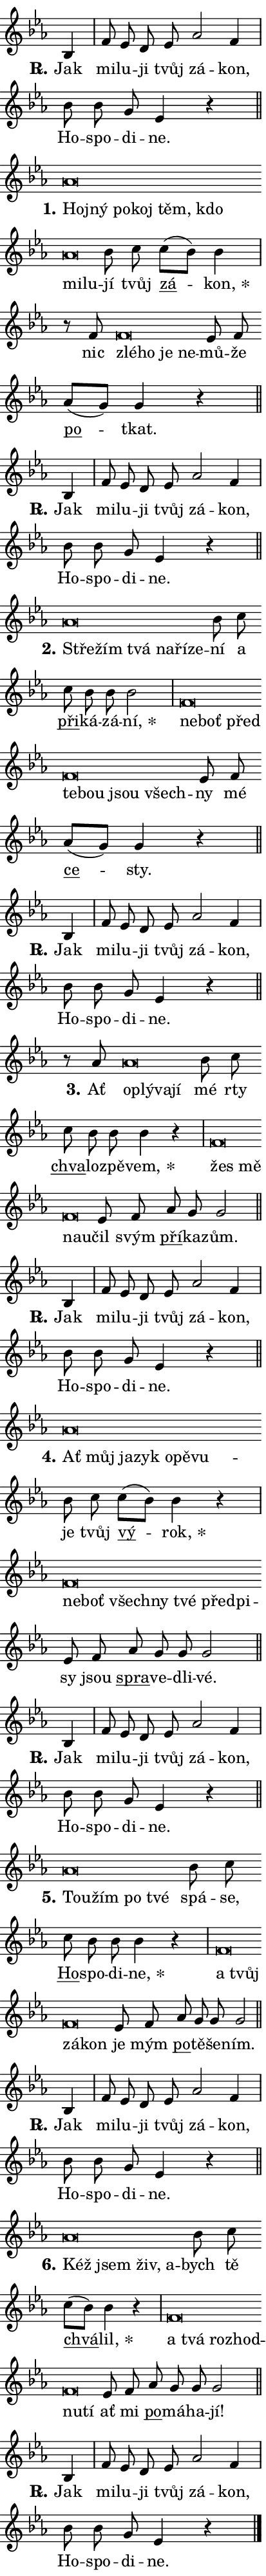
\version "2.24.0"
\header { tagline = "" }
\paper {
  indent = 0\cm
  top-margin = 0\cm
  right-margin = 0.13\cm % to fit lyric hyphens
  bottom-margin = 0\cm
  left-margin = 0\cm
  paper-width = 7\cm
  page-breaking = #ly:one-page-breaking
  system-system-spacing.basic-distance = #11
  score-system-spacing.basic-distance = #11
  ragged-last = ##f
}


%% Author: Thomas Morley
%% https://lists.gnu.org/archive/html/lilypond-user/2020-05/msg00002.html
#(define (line-position grob)
"Returns position of @var[grob} in current system:
   @code{'start}, if at first time-step
   @code{'end}, if at last time-step
   @code{'middle} otherwise
"
  (let* ((col (ly:item-get-column grob))
         (ln (ly:grob-object col 'left-neighbor))
         (rn (ly:grob-object col 'right-neighbor))
         (col-to-check-left (if (ly:grob? ln) ln col))
         (col-to-check-right (if (ly:grob? rn) rn col))
         (break-dir-left
           (and
             (ly:grob-property col-to-check-left 'non-musical #f)
             (ly:item-break-dir col-to-check-left)))
         (break-dir-right
           (and
             (ly:grob-property col-to-check-right 'non-musical #f)
             (ly:item-break-dir col-to-check-right))))
        (cond ((eqv? 1 break-dir-left) 'start)
              ((eqv? -1 break-dir-right) 'end)
              (else 'middle))))

#(define (tranparent-at-line-position vctor)
  (lambda (grob)
  "Relying on @code{line-position} select the relevant enry from @var{vctor}.
Used to determine transparency,"
    (case (line-position grob)
      ((end) (not (vector-ref vctor 0)))
      ((middle) (not (vector-ref vctor 1)))
      ((start) (not (vector-ref vctor 2))))))

noteHeadBreakVisibility =
#(define-music-function (break-visibility)(vector?)
"Makes @code{NoteHead}s transparent relying on @var{break-visibility}"
#{
  \override NoteHead.transparent =
    #(tranparent-at-line-position break-visibility)
#})

#(define delete-ledgers-for-transparent-note-heads
  (lambda (grob)
    "Reads whether a @code{NoteHead} is transparent.
If so this @code{NoteHead} is removed from @code{'note-heads} from
@var{grob}, which is supposed to be @code{LedgerLineSpanner}.
As a result ledgers are not printed for this @code{NoteHead}"
    (let* ((nhds-array (ly:grob-object grob 'note-heads))
           (nhds-list
             (if (ly:grob-array? nhds-array)
                 (ly:grob-array->list nhds-array)
                 '()))
           ;; Relies on the transparent-property being done before
           ;; Staff.LedgerLineSpanner.after-line-breaking is executed.
           ;; This is fragile ...
           (to-keep
             (remove
               (lambda (nhd)
                 (ly:grob-property nhd 'transparent #f))
               nhds-list)))
      ;; TODO find a better method to iterate over grob-arrays, similiar
      ;; to filter/remove etc for lists
      ;; For now rebuilt from scratch
      (set! (ly:grob-object grob 'note-heads)  '())
      (for-each
        (lambda (nhd)
          (ly:pointer-group-interface::add-grob grob 'note-heads nhd))
        to-keep))))

squashNotes = {
  \override NoteHead.X-extent = #'(-0.2 . 0.2)
  \override NoteHead.Y-extent = #'(-0.75 . 0)
  \override NoteHead.stencil =
    #(lambda (grob)
       (let ((pos (ly:grob-property grob 'staff-position)))
         (begin
           (if (< pos -7) (display "ERROR: Lower brevis then expected\n") (display "OK: Expected brevis position\n"))
           (if (<= pos -6) ly:text-interface::print ly:note-head::print))))
}
unSquashNotes = {
  \revert NoteHead.X-extent
  \revert NoteHead.Y-extent
  \revert NoteHead.stencil
}

hideNotes = \noteHeadBreakVisibility #begin-of-line-visible
unHideNotes = \noteHeadBreakVisibility #all-visible

% work-around for resetting accidentals
% https://lilypond.org/doc/v2.23/Documentation/notation/displaying-rhythms#unmetered-music
cadenzaMeasure = {
  \cadenzaOff
  \partial 1024 s1024
  \cadenzaOn
}

#(define-markup-command (accent layout props text) (markup?)
  "Underline accented syllable"
  (interpret-markup layout props
    #{\markup \override #'(offset . 4.3) \underline { #text }#}))

responsum = \markup \concat {
  "R" \hspace #-1.05 \path #0.1 #'((moveto 0 0.07) (lineto 0.9 0.8)) \hspace #0.05 "."
}

spaceSize = #0.6828661417322834 % exact space size for TeX Gyre Schola

\layout {
  \context {
    \Staff
    \remove "Time_signature_engraver"
    \override LedgerLineSpanner.after-line-breaking = #delete-ledgers-for-transparent-note-heads
  }
  \context {
    \Lyrics {
      \override LyricSpace.minimum-distance = \spaceSize
      \override LyricText.font-name = #"TeX Gyre Schola"
      \override LyricText.font-size = 1
      \override StanzaNumber.font-name = #"TeX Gyre Schola Bold"
      \override StanzaNumber.font-size = 1
    }
  }
  \context {
    \Score 
    \override NoteHead.text =
      #(lambda (grob) 
        (let ((pos (ly:grob-property grob 'staff-position)))
          #{\markup {
            \combine
              \halign #-0.55 \raise #(if (= pos -6) 0 0.5) \override #'(thickness . 2) \draw-line #'(3.2 . 0)
              \musicglyph "noteheads.sM1"
          }#}))
  }
}

% magnetic-lyrics.ily
%
%   written by
%     Jean Abou Samra <jean@abou-samra.fr>
%     Werner Lemberg <wl@gnu.org>
%
%   adapted by
%     Jiri Hon <jiri.hon@gmail.com>
%
% Version 2022-Apr-15

% https://www.mail-archive.com/lilypond-user@gnu.org/msg149350.html

#(define (Left_hyphen_pointer_engraver context)
   "Collect syllable-hyphen-syllable occurrences in lyrics and store
them in properties.  This engraver only looks to the left.  For
example, if the lyrics input is @code{foo -- bar}, it does the
following.

@itemize @bullet
@item
Set the @code{text} property of the @code{LyricHyphen} grob between
@q{foo} and @q{bar} to @code{foo}.

@item
Set the @code{left-hyphen} property of the @code{LyricText} grob with
text @q{foo} to the @code{LyricHyphen} grob between @q{foo} and
@q{bar}.
@end itemize

Use this auxiliary engraver in combination with the
@code{lyric-@/text::@/apply-@/magnetic-@/offset!} hook."
   (let ((hyphen #f)
         (text #f))
     (make-engraver
      (acknowledgers
       ((lyric-syllable-interface engraver grob source-engraver)
        (set! text grob)))
      (end-acknowledgers
       ((lyric-hyphen-interface engraver grob source-engraver)
        ;(when (not (grob::has-interface grob 'lyric-space-interface))
          (set! hyphen grob)));)
      ((stop-translation-timestep engraver)
       (when (and text hyphen)
         (ly:grob-set-object! text 'left-hyphen hyphen))
       (set! text #f)
       (set! hyphen #f)))))

#(define (lyric-text::apply-magnetic-offset! grob)
   "If the space between two syllables is less than the value in
property @code{LyricText@/.details@/.squash-threshold}, move the right
syllable to the left so that it gets concatenated with the left
syllable.

Use this function as a hook for
@code{LyricText@/.after-@/line-@/breaking} if the
@code{Left_@/hyphen_@/pointer_@/engraver} is active."
   (let ((hyphen (ly:grob-object grob 'left-hyphen #f)))
     (when hyphen
       (let ((left-text (ly:spanner-bound hyphen LEFT)))
         (when (grob::has-interface left-text 'lyric-syllable-interface)
           (let* ((common (ly:grob-common-refpoint grob left-text X))
                  (this-x-ext (ly:grob-extent grob common X))
                  (left-x-ext
                   (begin
                     ;; Trigger magnetism for left-text.
                     (ly:grob-property left-text 'after-line-breaking)
                     (ly:grob-extent left-text common X)))
                  ;; `delta` is the gap width between two syllables.
                  (delta (- (interval-start this-x-ext)
                            (interval-end left-x-ext)))
                  (details (ly:grob-property grob 'details))
                  (threshold (assoc-get 'squash-threshold details 0.2)))
             (when (< delta threshold)
               (let* (;; We have to manipulate the input text so that
                      ;; ligatures crossing syllable boundaries are not
                      ;; disabled.  For languages based on the Latin
                      ;; script this is essentially a beautification.
                      ;; However, for non-Western scripts it can be a
                      ;; necessity.
                      (lt (ly:grob-property left-text 'text))
                      (rt (ly:grob-property grob 'text))
                      (is-space (grob::has-interface hyphen 'lyric-space-interface))
                      (space (if is-space " " ""))
                      (extra-delta (if is-space spaceSize 0))
                      ;; Append new syllable.
                      (ltrt-space (if (and (string? lt) (string? rt))
                                (string-append lt space rt)
                                (make-concat-markup (list lt space rt))))
                      ;; Right-align `ltrt` to the right side.
                      (ltrt-space-markup (grob-interpret-markup
                               grob
                               (make-translate-markup
                                (cons (interval-length this-x-ext) 0)
                                (make-right-align-markup ltrt-space)))))
                 (begin
                   ;; Don't print `left-text`.
                   (ly:grob-set-property! left-text 'stencil #f)
                   ;; Set text and stencil (which holds all collected
                   ;; syllables so far) and shift it to the left.
                   (ly:grob-set-property! grob 'text ltrt-space)
                   (ly:grob-set-property! grob 'stencil ltrt-space-markup)
                   (ly:grob-translate-axis! grob (- (- delta extra-delta)) X))))))))))


#(define (lyric-hyphen::displace-bounds-first grob)
   ;; Make very sure this callback isn't triggered too early.
   (let ((left (ly:spanner-bound grob LEFT))
         (right (ly:spanner-bound grob RIGHT)))
     (ly:grob-property left 'after-line-breaking)
     (ly:grob-property right 'after-line-breaking)
     (ly:lyric-hyphen::print grob)))

squashThreshold = #0.4

\layout {
  \context {
    \Lyrics
    \consists #Left_hyphen_pointer_engraver
    \override LyricText.after-line-breaking =
      #lyric-text::apply-magnetic-offset!
    \override LyricHyphen.stencil = #lyric-hyphen::displace-bounds-first
    \override LyricText.details.squash-threshold = \squashThreshold
    \override LyricHyphen.minimum-distance = 0
    \override LyricHyphen.minimum-length = \squashThreshold
  }
}

squashText = \override LyricText.details.squash-threshold = 9999
unSquashText = \override LyricText.details.squash-threshold = \squashThreshold

leftText = \override LyricText.self-alignment-X = #LEFT
unLeftText = \revert LyricText.self-alignment-X

starOffset = #(lambda (grob) 
                (let ((x_offset (ly:self-alignment-interface::aligned-on-x-parent grob)))
                  (if (= x_offset 0) 0 (+ x_offset 1.2))))

star = #(define-music-function (syllable)(string?)
"Append star separator at the end of a syllable"
#{
  \once \override LyricText.X-offset = #starOffset
  \lyricmode { \markup {
    #syllable
    \override #'((font-name . "TeX Gyre Schola Bold")) \hspace #0.2 \lower #0.65 \larger "*"
  } }
#})

starAccent = #(define-music-function (syllable)(string?)
"Append star separator at the end of a syllable and make accent"
#{
  \once \override LyricText.X-offset = #starOffset
  \lyricmode { \markup {
    \accent #syllable
    \override #'((font-name . "TeX Gyre Schola Bold")) \hspace #0.2 \lower #0.65 \larger "*"
  } }
#})

breath = #(define-music-function (syllable)(string?)
"Append breathing indicator at the end of a syllable"
#{
  \lyricmode { \markup { #syllable "+" } }
#})

optionalBreath = #(define-music-function (syllable)(string?)
"Append optional breathing indicator at the end of a syllable"
#{
  \lyricmode { \markup { #syllable "(+)" } }
#})


\score {
    <<
        \new Voice = "melody" { \cadenzaOn \key es \major \relative { bes4 \cadenzaMeasure \bar "|" f'8 es d es as2 f4 \cadenzaMeasure \bar "|" bes8 bes g es4 r \cadenzaMeasure \bar "||" \break } }
        \new Lyrics \lyricsto "melody" { \lyricmode { \set stanza = \responsum
Jak mi -- lu -- ji tvůj zá -- kon, Ho -- spo -- di -- ne. } }
    >>
    \layout {}
}

\score {
    <<
        \new Voice = "melody" { \cadenzaOn \key es \major \relative { \squashNotes as'\breve*1/16 \hideNotes \breve*1/16 \bar "" \breve*1/16 \bar "" \breve*1/16 \bar "" \breve*1/16 \bar "" \breve*1/16 \bar "" \breve*1/16 \breve*1/16 \bar "" \unHideNotes \unSquashNotes bes8 c \bar "" c[( bes)] bes4 \cadenzaMeasure \bar "|" r8 f8 \squashNotes f\breve*1/16 \hideNotes \breve*1/16 \bar "" \breve*1/16 \breve*1/16 \bar "" \unHideNotes \unSquashNotes es8 f \bar "" as[( g)] g4 r \cadenzaMeasure \bar "||" \break } }
        \new Lyrics \lyricsto "melody" { \lyricmode { \set stanza = "1."
\leftText Hoj -- \squashText ný po -- koj těm, kdo mi -- lu -- \unLeftText \unSquashText jí tvůj \markup \accent zá -- \star kon, nic \leftText zlé -- \squashText ho je ne -- \unLeftText \unSquashText mů -- že \markup \accent po -- tkat. } }
    >>
    \layout {}
}

\score {
    <<
        \new Voice = "melody" { \cadenzaOn \key es \major \relative { bes4 \cadenzaMeasure \bar "|" f'8 es d es as2 f4 \cadenzaMeasure \bar "|" bes8 bes g es4 r \cadenzaMeasure \bar "||" \break } }
        \new Lyrics \lyricsto "melody" { \lyricmode { \set stanza = \responsum
Jak mi -- lu -- ji tvůj zá -- kon, Ho -- spo -- di -- ne. } }
    >>
    \layout {}
}

\score {
    <<
        \new Voice = "melody" { \cadenzaOn \key es \major \relative { \squashNotes as'\breve*1/16 \hideNotes \breve*1/16 \bar "" \breve*1/16 \bar "" \breve*1/16 \bar "" \breve*1/16 \breve*1/16 \bar "" \unHideNotes \unSquashNotes bes8 c \bar "" c bes bes bes2 \cadenzaMeasure \bar "|" \squashNotes f\breve*1/16 \hideNotes \breve*1/16 \bar "" \breve*1/16 \bar "" \breve*1/16 \bar "" \breve*1/16 \bar "" \breve*1/16 \breve*1/16 \bar "" \unHideNotes \unSquashNotes es8 f \bar "" as[( g)] g4 r \cadenzaMeasure \bar "||" \break } }
        \new Lyrics \lyricsto "melody" { \lyricmode { \set stanza = "2."
\leftText Stře -- \squashText žím tvá na -- ří -- ze -- \unLeftText \unSquashText ní a \markup \accent při -- ká -- zá -- \star ní, \leftText ne -- \squashText boť před te -- bou jsou všech -- \unLeftText \unSquashText ny mé \markup \accent ce -- sty. } }
    >>
    \layout {}
}

\score {
    <<
        \new Voice = "melody" { \cadenzaOn \key es \major \relative { bes4 \cadenzaMeasure \bar "|" f'8 es d es as2 f4 \cadenzaMeasure \bar "|" bes8 bes g es4 r \cadenzaMeasure \bar "||" \break } }
        \new Lyrics \lyricsto "melody" { \lyricmode { \set stanza = \responsum
Jak mi -- lu -- ji tvůj zá -- kon, Ho -- spo -- di -- ne. } }
    >>
    \layout {}
}

\score {
    <<
        \new Voice = "melody" { \cadenzaOn \key es \major \relative { r8 as'8 \squashNotes as\breve*1/16 \hideNotes \breve*1/16 \breve*1/16 \bar "" \unHideNotes \unSquashNotes bes8 c \bar "" c bes bes bes4 r \cadenzaMeasure \bar "|" \squashNotes f\breve*1/16 \hideNotes \breve*1/16 \bar "" \breve*1/16 \breve*1/16 \bar "" \unHideNotes \unSquashNotes es8 f \bar "" as g g2 \cadenzaMeasure \bar "||" \break } }
        \new Lyrics \lyricsto "melody" { \lyricmode { \set stanza = "3."
Ať \leftText oplý -- \squashText va -- jí \unLeftText \unSquashText mé rty \markup \accent chva -- lo -- zpě -- \star vem, \leftText žes \squashText mě na -- u -- \unLeftText \unSquashText čil svým \markup \accent pří -- ka -- zům. } }
    >>
    \layout {}
}

\score {
    <<
        \new Voice = "melody" { \cadenzaOn \key es \major \relative { bes4 \cadenzaMeasure \bar "|" f'8 es d es as2 f4 \cadenzaMeasure \bar "|" bes8 bes g es4 r \cadenzaMeasure \bar "||" \break } }
        \new Lyrics \lyricsto "melody" { \lyricmode { \set stanza = \responsum
Jak mi -- lu -- ji tvůj zá -- kon, Ho -- spo -- di -- ne. } }
    >>
    \layout {}
}

\score {
    <<
        \new Voice = "melody" { \cadenzaOn \key es \major \relative { \squashNotes as'\breve*1/16 \hideNotes \breve*1/16 \bar "" \breve*1/16 \bar "" \breve*1/16 \bar "" \breve*1/16 \bar "" \breve*1/16 \breve*1/16 \bar "" \unHideNotes \unSquashNotes bes8 c \bar "" c[( bes)] bes4 r \cadenzaMeasure \bar "|" \squashNotes f\breve*1/16 \hideNotes \breve*1/16 \bar "" \breve*1/16 \bar "" \breve*1/16 \bar "" \breve*1/16 \bar "" \breve*1/16 \breve*1/16 \bar "" \unHideNotes \unSquashNotes es8 f \bar "" as g g g2 \cadenzaMeasure \bar "||" \break } }
        \new Lyrics \lyricsto "melody" { \lyricmode { \set stanza = "4."
\leftText Ať \squashText můj ja -- zyk o -- pě -- vu -- \unLeftText \unSquashText je tvůj \markup \accent vý -- \star rok, \leftText ne -- \squashText boť všech -- ny tvé před -- pi -- \unLeftText \unSquashText sy jsou \markup \accent spra -- ve -- dli -- vé. } }
    >>
    \layout {}
}

\score {
    <<
        \new Voice = "melody" { \cadenzaOn \key es \major \relative { bes4 \cadenzaMeasure \bar "|" f'8 es d es as2 f4 \cadenzaMeasure \bar "|" bes8 bes g es4 r \cadenzaMeasure \bar "||" \break } }
        \new Lyrics \lyricsto "melody" { \lyricmode { \set stanza = \responsum
Jak mi -- lu -- ji tvůj zá -- kon, Ho -- spo -- di -- ne. } }
    >>
    \layout {}
}

\score {
    <<
        \new Voice = "melody" { \cadenzaOn \key es \major \relative { \squashNotes as'\breve*1/16 \hideNotes \breve*1/16 \bar "" \breve*1/16 \breve*1/16 \bar "" \unHideNotes \unSquashNotes bes8 c \bar "" c bes bes bes4 r \cadenzaMeasure \bar "|" \squashNotes f\breve*1/16 \hideNotes \breve*1/16 \bar "" \breve*1/16 \breve*1/16 \bar "" \unHideNotes \unSquashNotes es8 f \bar "" as g g g2 \cadenzaMeasure \bar "||" \break } }
        \new Lyrics \lyricsto "melody" { \lyricmode { \set stanza = "5."
\leftText Tou -- \squashText žím po tvé \unLeftText \unSquashText spá -- se, \markup \accent Ho -- spo -- di -- \star ne, \leftText a \squashText tvůj zá -- kon \unLeftText \unSquashText je mým \markup \accent po -- tě -- še -- ním. } }
    >>
    \layout {}
}

\score {
    <<
        \new Voice = "melody" { \cadenzaOn \key es \major \relative { bes4 \cadenzaMeasure \bar "|" f'8 es d es as2 f4 \cadenzaMeasure \bar "|" bes8 bes g es4 r \cadenzaMeasure \bar "||" \break } }
        \new Lyrics \lyricsto "melody" { \lyricmode { \set stanza = \responsum
Jak mi -- lu -- ji tvůj zá -- kon, Ho -- spo -- di -- ne. } }
    >>
    \layout {}
}

\score {
    <<
        \new Voice = "melody" { \cadenzaOn \key es \major \relative { \squashNotes as'\breve*1/16 \hideNotes \breve*1/16 \bar "" \breve*1/16 \breve*1/16 \bar "" \unHideNotes \unSquashNotes bes8 c \bar "" c[( bes)] bes4 r \cadenzaMeasure \bar "|" \squashNotes f\breve*1/16 \hideNotes \breve*1/16 \bar "" \breve*1/16 \bar "" \breve*1/16 \bar "" \breve*1/16 \breve*1/16 \bar "" \unHideNotes \unSquashNotes es8 f \bar "" as g g g2 \cadenzaMeasure \bar "||" \break } }
        \new Lyrics \lyricsto "melody" { \lyricmode { \set stanza = "6."
\leftText Kéž \squashText jsem živ, a -- \unLeftText \unSquashText bych tě \markup \accent chvá -- \star lil, \leftText a \squashText tvá roz -- hod -- nu -- tí \unLeftText \unSquashText ať mi \markup \accent po -- má -- ha -- jí! } }
    >>
    \layout {}
}

\score {
    <<
        \new Voice = "melody" { \cadenzaOn \key es \major \relative { bes4 \cadenzaMeasure \bar "|" f'8 es d es as2 f4 \cadenzaMeasure \bar "|" bes8 bes g es4 r \cadenzaMeasure \bar "||" \break } \bar "|." }
        \new Lyrics \lyricsto "melody" { \lyricmode { \set stanza = \responsum
Jak mi -- lu -- ji tvůj zá -- kon, Ho -- spo -- di -- ne. } }
    >>
    \layout {}
}
